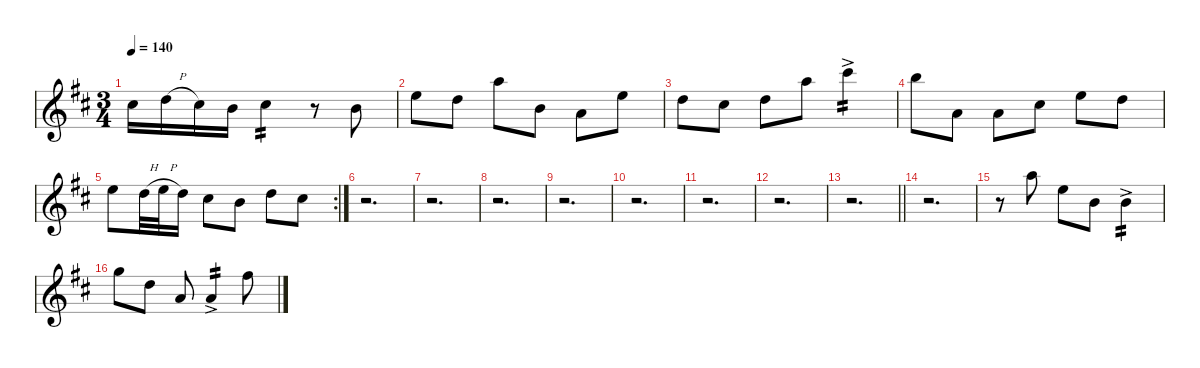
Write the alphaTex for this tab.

\defaultSystemsLayout 4
\hideDynamics
\bracketExtendMode nobrackets
\singleTrackTrackNamePolicy hidden
\multiTrackTrackNamePolicy hidden
\otherSystemsTrackNameOrientation horizontal
\track ("Vibraphone" "vib.") {defaultSystemsLayout 4 instrument vibraphone}
\staff {score}
\tuning (E5 B4 G4 D4 A3 E3)
\ts (3 4)
\tempo 140
\clef g2
\ks d
2.2{acc #}.16{dy f beam Down} 3.2{h acc forcenatural}.16{beam Down} 2.2{acc #}.16{beam Down} 4.3{acc forcenatural}.16{beam Down} 2.2{acc #}.4{tp 2 beam Down} r.8{beam Down} 4.3{acc forcenatural}.8{beam Down} |
5.2{acc forcenatural}.8{beam Down} 3.2{acc forcenatural}.8{beam Down} 5.1{acc forcenatural}.8{beam Down} 4.3{acc forcenatural}.8{beam Down} 2.3{acc forcenatural}.8{beam Down} 5.2{acc forcenatural}.8{beam Down} |
3.2{acc forcenatural}.8{beam Down} 2.2{acc #}.8{beam Down} 3.2{acc forcenatural}.8{beam Down} 5.1{acc forcenatural}.8{beam Down} 9.1{ac acc #}.4{tp 2 beam Down} |
7.1{acc forcenatural}.8{beam Down} 7.4{acc forcenatural}.8{beam Down} 7.4{acc forcenatural}.8{beam Down} 6.3{acc #}.8{beam Down} 5.2{acc forcenatural}.8{beam Down} 3.2{acc forcenatural}.8{beam Down} |
\rc 2
5.2{acc forcenatural}.8{beam Down} 3.2{h acc forcenatural}.32{beam Down} 5.2{h acc forcenatural}.32{beam Down} 3.2{acc forcenatural}.16{beam Down} 2.2{acc #}.8{beam Down} 4.3{acc forcenatural}.8{beam Down} 3.2{acc forcenatural}.8{beam Down} 2.2{acc #}.8{beam Down} |
r.2{d beam Down} |
r.2{d beam Down} |
r.2{d beam Down} |
r.2{d beam Down} |
r.2{d beam Down} |
r.2{d beam Down} |
r.2{d beam Down} |
\barLineRight lightlight
r.2{d beam Down} |
r.2{d beam Down} |
r.8{instrument vibraphone beam Down} 5.1{acc forcenatural}.8{beam Down} 5.2{acc forcenatural}.8{beam Down} 4.3{acc forcenatural}.8{beam Down} 4.3{ac acc forcenatural}.4{tp 2 beam Down} |
3.1{acc forcenatural}.8{beam Down} 3.2{acc forcenatural}.8{beam Down} 2.3{acc forcenatural}.8{beam Up} 2.3{ac acc forcenatural}.4{tp 2 beam Up} 2.1{acc #}.8{beam Down}
